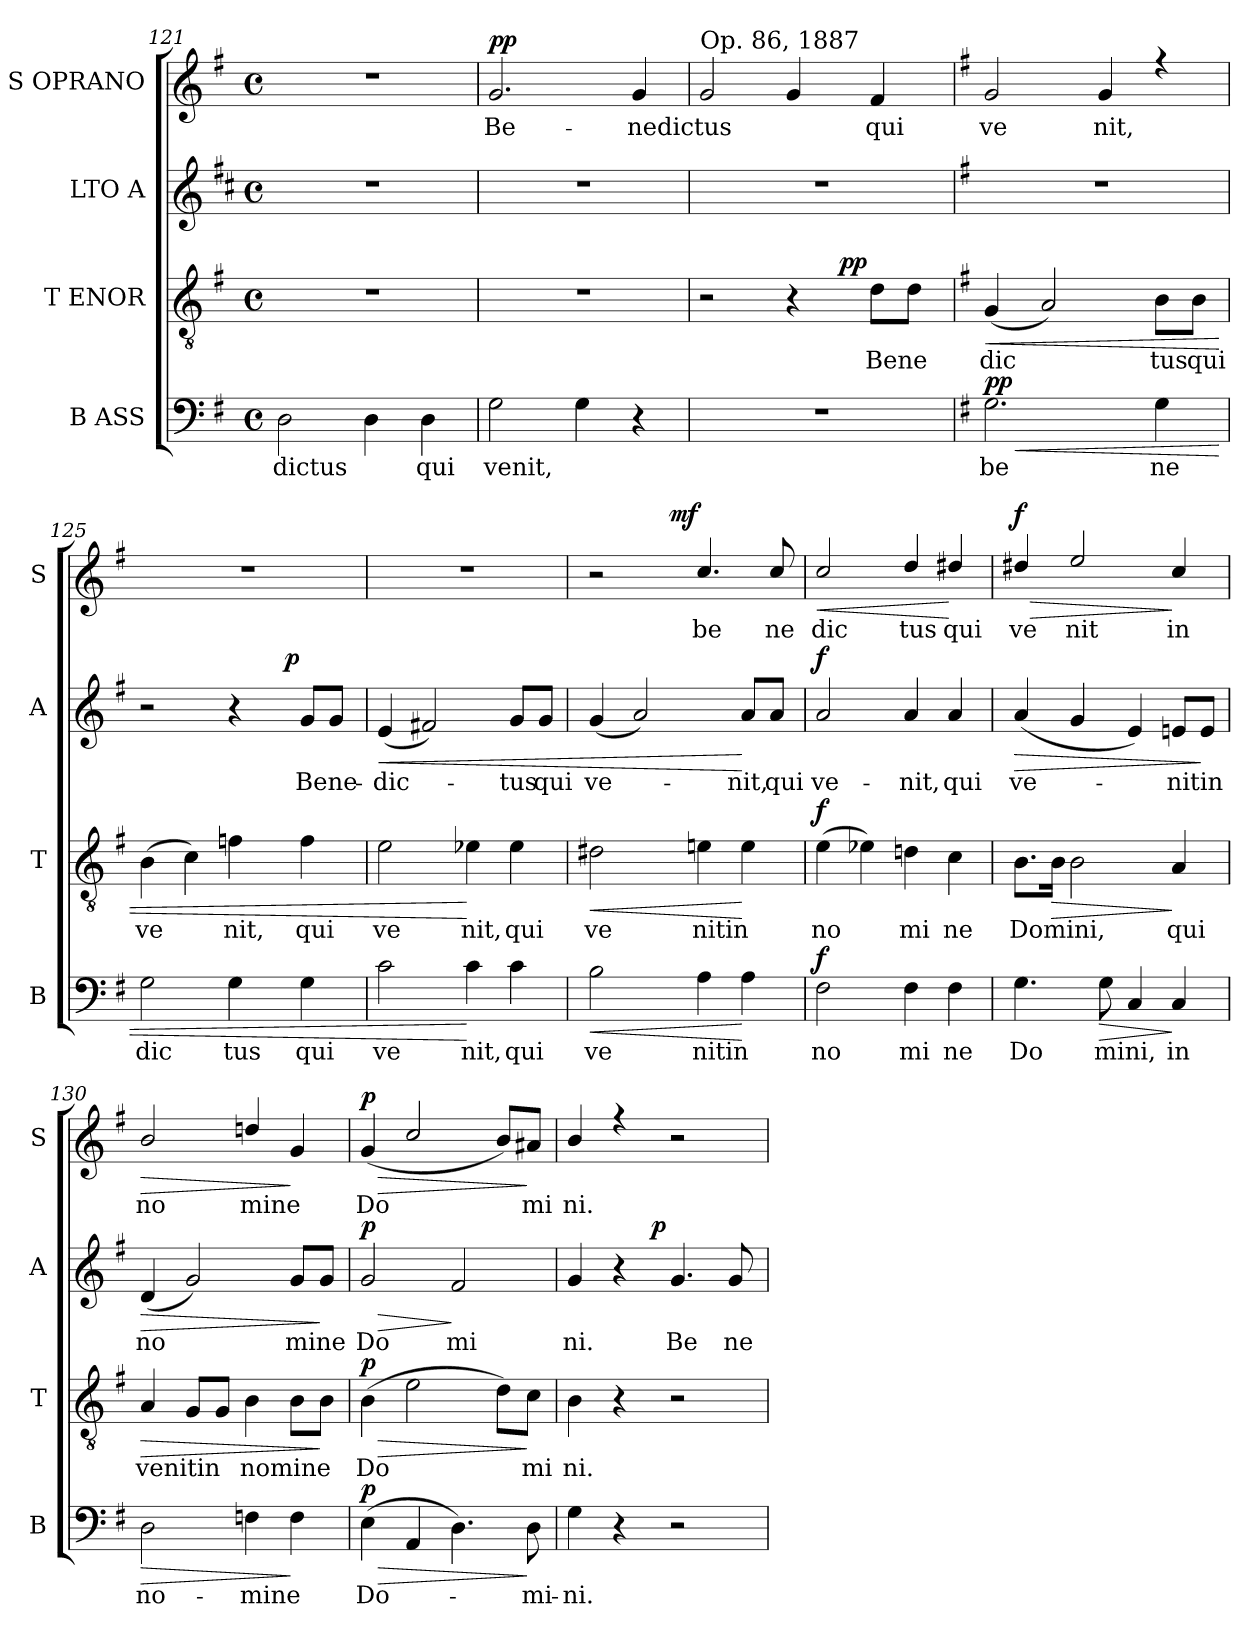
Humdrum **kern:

**kern	**text	**dynam	**kern	**text	**dynam	**kern	**text	**dynam	**kern	**text	**dynam
*part4	*part4	*part4	*part3	*part3	*part3	*part2	*part2	*part2	*part1	*part1	*part1
*staff4	*staff4	*staff4	*staff3	*staff3	*staff3	*staff2	*staff2	*staff2	*staff1	*staff1	*staff1
*I"B ASS	*	*	*I"T ENOR	*	*	*I"LTO  A	*	*	*I"S OPRANO	*	*
*I'B	*	*	*I'T	*	*	*I'A	*	*	*I'S	*	*
*clefF4	*	*	*clefGv2	*	*	*clefG2	*	*	*clefG2	*	*
*k[f#]	*	*	*k[f#]	*	*	*k[f#c#]	*	*	*k[f#]	*	*
*G:	*	*	*G:	*	*	*D:	*	*	*G:	*	*
*M4/4	*	*	*M4/4	*	*	*M4/4	*	*	*M4/4	*	*
*met(c)	*	*	*met(c)	*	*	*met(c)	*	*	*met(c)	*	*
=121	=121	=121	=121	=121	=121	=121	=121	=121	=121	=121	=121
!	!LO:LY:b	!	!	!	!	!	!	!	!	!	!
2D\	-dictus	.	1r	.	.	1r	.	.	1r	.	.
4D\	.	.	.	.	.	.	.	.	.	.	.
!	!LO:LY:b:cj	!	!	!	!	!	!	!	!	!	!
4D\	qui	.	.	.	.	.	.	.	.	.	.
=122	=122	=122	=122	=122	=122	=122	=122	=122	=122	=122	=122
!	!LO:LY:b	!	!	!	!	!	!	!	!	!LO:LY:b:cj	!LO:DY:a
2G\	venit,	.	1r	.	.	1r	.	.	2.g/	Be-	pp
4G\	.	.	.	.	.	.	.	.	.	.	.
!	!	!	!	!	!	!	!	!	!	!LO:LY:b	!
4r	.	.	.	.	.	.	.	.	4g/	-nedictus	.
=123	=123	=123	=123	=123	=123	=123	=123	=123	=123	=123	=123
*	*	*	*^	*	*	*	*	*	*	*	*
!	!	!	!	!	!	!	!	!	!	!LO:TX:a:t=Op. 86, 1887	!	!
1r	.	.	2r	2ryy	.	.	1r	.	.	2g/	.	.
.	.	.	4r	8ryy	.	.	.	.	.	4g/	.	.
.	.	.	.	32ryy	.	.	.	.	.	.	.	.
!	!	!	!	!	!	!LO:DY:a	!	!	!	!	!	!
.	.	.	.	4ryy	.	pp	.	.	.	.	.	.
!	!	!	!	!	!LO:LY:b:cj	!	!	!	!	!	!LO:LY:b:cj	!
.	.	.	8d\L	.	Bene	.	.	.	.	4f#/	qui	.
.	.	.	8d\J	.	.	.	.	.	.	.	.	.
.	.	.	.	16.ryy	.	.	.	.	.	.	.	.
*	*	*	*v	*v	*	*	*	*	*	*	*	*
!!LO:PB:g=z
=124	=124	=124	=124	=124	=124	=124	=124	=124	=124	=124	=124
*	*	*	*	*	*	*k[f#]	*	*	*	*	*
*	*	*	*	*	*	*G:	*	*	*	*	*
*	*	*	*^	*	*	*	*	*	*	*	*
!	!LO:LY:b:cj	!LO:HP:b	!	!	!LO:LY:b	!LO:HP:b	!	!	!	!	!LO:LY:b:cj	!
!	!	!LO:DY:n=1:a	!	!	!	!	!	!	!	!	!	!
*	*	*	*v	*v	*	*	*	*	*	*	*	*
2.G\	be	< pp	(<4G/	dic	<	1r	.	.	2g/	ve	.
.	.	.	2A/)	.	.	.	.	.	.	.	.
!	!	!	!	!	!	!	!	!	!	!LO:LY:b:cj	!
.	.	.	.	.	.	.	.	.	4g/	nit,	.
!	!LO:LY:b:cj	!	!	!LO:LY:b:cj	!	!	!	!	!	!	!
4G\	ne	.	8B\L	tus	.	.	.	.	4rff	.	.
!	!	!	!	!LO:LY:b:cj	!	!	!	!	!	!	!
.	.	.	8B\J	qui	.	.	.	.	.	.	.
=125	=125	=125	=125	=125	=125	=125	=125	=125	=125	=125	=125
!	!LO:LY:b:cj	!	!	!LO:LY:b:cj	!	!	!	!	!	!	!
*	*	*	*	*	*	*^	*	*	*	*	*
2G\	dic	.	(>4B\	ve	.	2r	2ryy	.	.	1r	.	.
.	.	.	4c\)	.	.	.	.	.	.	.	.	.
!	!LO:LY:b:cj	!	!	!LO:LY:b:cj	!	!	!	!	!	!	!	!
4G\	tus	.	4fn\	nit,	.	4r	8ryy	.	.	.	.	.
.	.	.	.	.	.	.	16ryy	.	.	.	.	.
.	.	.	.	.	.	.	64ryy	.	.	.	.	.
!	!	!	!	!	!	!	!	!	!LO:DY:a	!	!	!
.	.	.	.	.	.	.	4ryy	.	p	.	.	.
!	!LO:LY:b:cj	!	!	!LO:LY:b:cj	!	!	!	!LO:LY:b:cj	!	!	!	!
4G\	qui	.	4f\	qui	.	8g/L	.	Bene-	.	.	.	.
.	.	.	.	.	.	8g/J	.	.	.	.	.	.
.	.	.	.	.	.	.	32.ryy	.	.	.	.	.
=126	=126	=126	=126	=126	=126	=126	=126	=126	=126	=126	=126	=126
!	!LO:LY:b:cj	!	!	!LO:LY:b:cj	!	!	!	!LO:LY:b	!LO:HP:b	!	!	!
*	*	*	*	*	*	*v	*v	*	*	*	*	*
2c\	ve	.	2e\	ve	.	(<4e/	-dic-	<	1r	.	.
.	.	.	.	.	.	2f#X/)	.	.	.	.	.
!	!LO:LY:b:cj	!	!	!LO:LY:b:cj	!	!	!	!	!	!	!
4c\	nit,	[	4e-X\	nit,	[	.	.	.	.	.	.
!	!LO:LY:b:cj	!	!	!LO:LY:b:cj	!	!	!LO:LY:b:cj	!	!	!	!
4c\	qui	.	4e-\	qui	.	8g/L	-tus	.	.	.	.
!	!	!	!	!	!	!	!LO:LY:b:cj	!	!	!	!
.	.	.	.	.	.	8g/J	qui	.	.	.	.
=127	=127	=127	=127	=127	=127	=127	=127	=127	=127	=127	=127
!	!LO:LY:b:cj	!LO:HP:b	!	!LO:LY:b:cj	!LO:HP:b	!	!LO:LY:b:cj	!	!	!	!
*	*	*	*	*	*	*	*	*	*^	*	*
2B\	ve	<	2d#X\	ve	<	(<4g/	ve-	.	2r	4ryy	.	.
.	.	.	.	.	.	2a/)	.	.	.	8ryy	.	.
.	.	.	.	.	.	.	.	.	.	64ryy	.	.
!	!	!	!	!	!	!	!	!	!	!	!	!LO:DY:a
.	.	.	.	.	.	.	.	.	.	2ryy	.	mf
!	!LO:LY:b:cj	!	!	!LO:LY:b:cj	!	!	!	!	!	!	!LO:LY:b:cj	!
4A\	nitin	.	4en\	nitin	.	.	.	.	4.cc/	.	be	.
!	!	!	!	!	!	!	!LO:LY:b:cj	!	!	!	!	!
4A\	.	[	4e\	.	[	8a/L	-nit,	[	.	.	.	.
!	!	!	!	!	!	!	!LO:LY:b:cj	!	!	!	!LO:LY:b:cj	!
.	.	.	.	.	.	8a/J	qui	.	8cc/	.	ne	.
.	.	.	.	.	.	.	.	.	.	16..ryy	.	.
=128	=128	=128	=128	=128	=128	=128	=128	=128	=128	=128	=128	=128
!	!LO:LY:b:cj	!LO:DY:a	!	!LO:LY:b:cj	!LO:DY:a	!	!LO:LY:b:cj	!LO:DY:a	!	!	!LO:LY:b:cj	!LO:HP:b
*	*	*	*	*	*	*	*	*	*v	*v	*	*
2F#\	no	f	(>4e\	no	f	2a/	ve-	f	2cc/	dic	<
.	.	.	4e-X\)	.	.	.	.	.	.	.	.
!	!LO:LY:b:cj	!	!	!LO:LY:b:cj	!	!	!LO:LY:b:cj	!	!	!LO:LY:b:cj	!
4F#\	mi	.	4dn\	mi	.	4a/	-nit,	.	4dd/	tus	.
!	!LO:LY:b:cj	!	!	!LO:LY:b:cj	!	!	!LO:LY:b:cj	!	!	!LO:LY:b:cj	!
4F#\	ne	.	4c\	ne	.	4a/	qui	.	4dd#X/	qui	[
=129	=129	=129	=129	=129	=129	=129	=129	=129	=129	=129	=129
!	!LO:LY:b:cj	!	!	!LO:LY:b	!	!	!LO:LY:b:cj	!LO:HP:b	!	!LO:LY:b:cj	!LO:HP:b
!	!	!	!	!	!	!	!	!	!	!	!LO:DY:n=1:a
4.G\	Do	.	8.B\L	Domini,	.	(<4a/	ve-	>	4dd#X/	ve	> f
!	!	!	!	!	!LO:HP:b	!	!	!	!	!	!
.	.	.	16B\Jk	.	>	.	.	.	.	.	.
!	!	!	!	!	!	!	!	!	!	!LO:LY:b:cj	!
.	.	.	2B\	.	.	4g/	.	.	2ee/	nit	.
!	!LO:LY:b:cj	!LO:HP:b	!	!	!	!	!	!	!	!	!
8G\	mini,	>	.	.	.	.	.	.	.	.	.
4C/	.	.	.	.	.	4e/)	.	.	.	.	.
!	!LO:LY:b:cj	!	!	!LO:LY:b:cj	!	!	!LO:LY:b:cj	!	!	!LO:LY:b:cj	!
4C/	in	]	4A/	qui	]	8en/L	-nitin	.	4cc/	in	]
.	.	.	.	.	.	8e/J	.	]	.	.	.
!!LO:LB:g=z
=130	=130	=130	=130	=130	=130	=130	=130	=130	=130	=130	=130
!	!LO:LY:b:cj	!LO:HP:b	!	!LO:LY:b	!LO:HP:b	!	!LO:LY:b:cj	!LO:HP:b	!	!LO:LY:b:cj	!LO:HP:b
2D\	no-	>	4A/	venitin	>	(<4d/	no	>	2b/	no	>
.	.	.	8G/L	.	.	2g/)	.	.	.	.	.
.	.	.	8G/J	.	.	.	.	.	.	.	.
!	!LO:LY:b:cj	!	!	!LO:LY:b	!	!	!	!	!	!LO:LY:b:cj	!
4Fn\	-mine	.	4B\	nomine	.	.	.	.	4ddn/	mine	.
!	!	!	!	!	!	!	!LO:LY:b:cj	!	!	!	!
4F\	.	]	8B\L	.	.	8g/L	mine	.	4g/	.	]
.	.	.	8B\J	.	]	8g/J	.	]	.	.	.
=131	=131	=131	=131	=131	=131	=131	=131	=131	=131	=131	=131
!	!LO:LY:b	!LO:HP:b	!	!LO:LY:b	!LO:HP:b	!	!LO:LY:b:cj	!LO:HP:b	!	!LO:LY:b	!LO:HP:b
!	!	!LO:DY:n=1:a	!	!	!LO:DY:n=1:a	!	!	!LO:DY:n=1:a	!	!	!LO:DY:n=1:a
(>4E\	Do-	> p	(>4B\	Do	> p	2g/	Do	> p	(>4g/	Do	> p
4AA/	.	.	2e\	.	.	.	.	.	2cc/	.	.
!	!	!	!	!	!	!	!LO:LY:b:cj	!	!	!	!
4.D\)	.	.	.	.	.	2f#/	mi	]	.	.	.
.	.	.	8d\L)	.	.	.	.	.	8b/L)	.	.
!	!LO:LY:b:cj	!	!	!LO:LY:b:cj	!	!	!	!	!	!LO:LY:b:cj	!
8D\	-mi-	]	8c\J	mi	]	.	.	.	8a#X/J	mi	]
=132	=132	=132	=132	=132	=132	=132	=132	=132	=132	=132	=132
!	!LO:LY:b:cj	!	!	!LO:LY:b:cj	!	!	!LO:LY:b:cj	!	!	!LO:LY:b:cj	!
*	*	*	*	*	*	*^	*	*	*	*	*
4G\	-ni.	.	4B\	ni.	.	4g/	4..ryy	ni.	.	4b/	ni.	.
4r	.	.	4r	.	.	4r	.	.	.	4rff	.	.
!	!	!	!	!	!	!	!	!	!LO:DY:a	!	!	!
.	.	.	.	.	.	.	2ryy	.	p	.	.	.
!	!	!	!	!	!	!	!	!LO:LY:b:cj	!	!	!	!
2r	.	.	2r	.	.	4.g/	.	Be	.	2r	.	.
!	!	!	!	!	!	!	!	!LO:LY:b:cj	!	!	!	!
.	.	.	.	.	.	8g/	.	ne	.	.	.	.
.	.	.	.	.	.	.	16ryy	.	.	.	.	.
*	*	*	*	*	*	*v	*v	*	*	*	*	*
=	=	=	=	=	=	=	=	=	=	=	=
*-	*-	*-	*-	*-	*-	*-	*-	*-	*-	*-	*-
